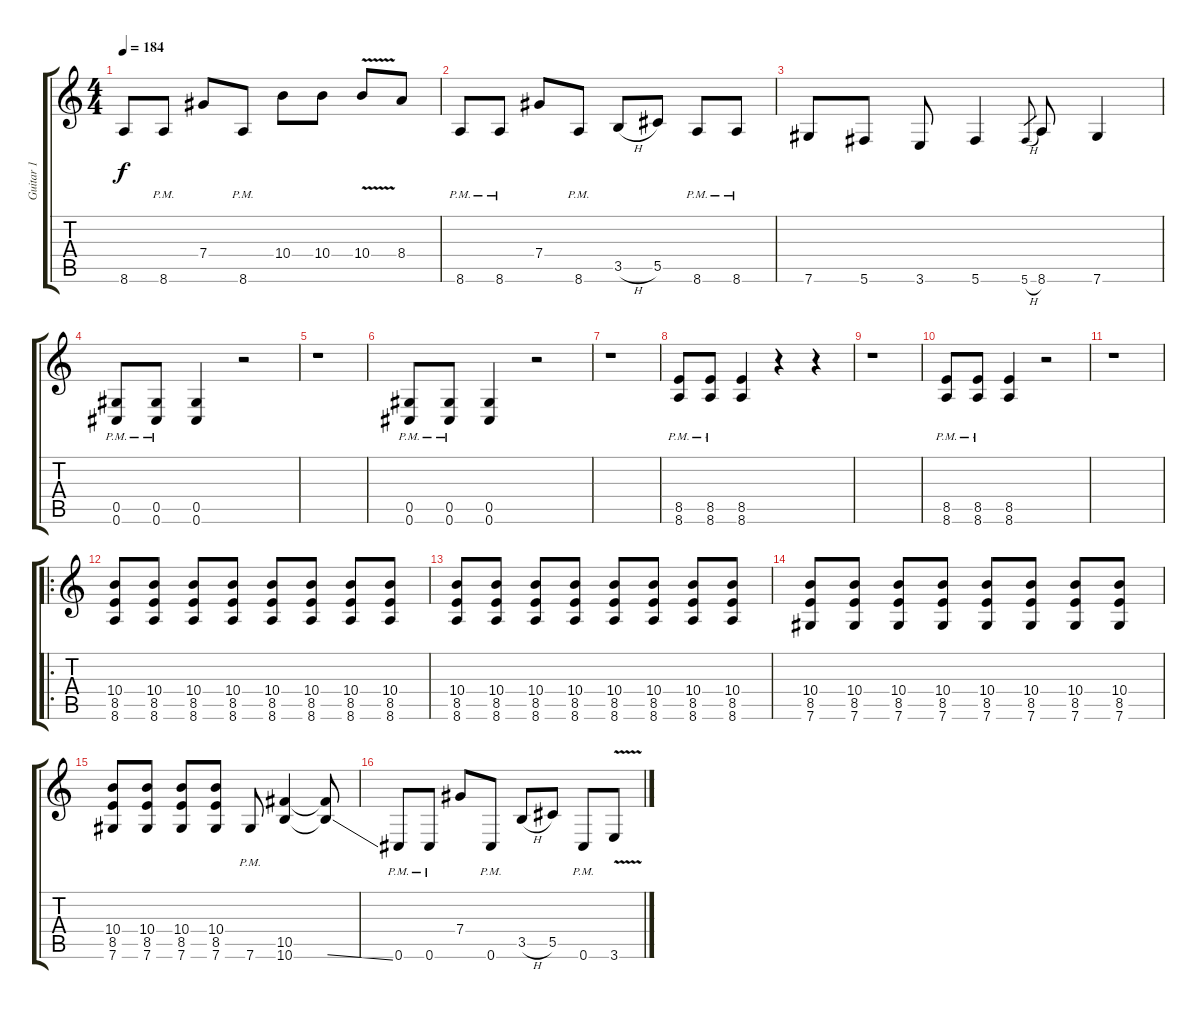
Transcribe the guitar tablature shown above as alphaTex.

\track ("Guitar 1" "Guitar 1") {instrument distortionguitar}
\staff {score tabs}
\tuning (Eb4 Bb3 Gb3 Db3 Ab2 Db2) {hide}
\ts (4 4)
\tempo 184
\clef g2
\ks c
8.6{t}.8{dy f} 8.6{pm}.8 7.4.8 8.6{pm}.8 10.4.8 10.4.8 10.4{v}.8 8.4.8 |
8.6{pm}.8 8.6{pm}.8 7.4.8 8.6{pm}.8 3.5{h}.8 5.5.8 8.6{pm}.8 8.6{pm}.8 |
7.6.8 5.6.8 3.6.8 5.6.4 5.6{h}.8{gr} 8.6.8 7.6.4 |
(0.5{pm} 0.6{pm}).8 (0.5{pm} 0.6{pm}).8 (0.5 0.6).4 r.2 |
r.1 |
(0.5{pm} 0.6{pm}).8 (0.5{pm} 0.6{pm}).8 (0.5 0.6).4 r.2 |
r.1 |
(8.5{pm} 8.6{pm}).8 (8.5{pm} 8.6{pm}).8 (8.5 8.6).4 r.4 r.4 |
r.1 |
(8.5{pm} 8.6{pm}).8 (8.5{pm} 8.6{pm}).8 (8.5 8.6).4 r.2 |
r.1 |
\ro
(10.4 8.5 8.6).8 (10.4 8.5 8.6).8 (10.4 8.5 8.6).8 (10.4 8.5 8.6).8 (10.4 8.5 8.6).8 (10.4 8.5 8.6).8 (10.4 8.5 8.6).8 (10.4 8.5 8.6).8 |
(10.4 8.5 8.6).8 (10.4 8.5 8.6).8 (10.4 8.5 8.6).8 (10.4 8.5 8.6).8 (10.4 8.5 8.6).8 (10.4 8.5 8.6).8 (10.4 8.5 8.6).8 (10.4 8.5 8.6).8 |
(10.4 8.5 7.6).8 (10.4 8.5 7.6).8 (10.4 8.5 7.6).8 (10.4 8.5 7.6).8 (10.4 8.5 7.6).8 (10.4 8.5 7.6).8 (10.4 8.5 7.6).8 (10.4 8.5 7.6).8 |
(10.4 8.5 7.6).8 (10.4 8.5 7.6).8 (10.4 8.5 7.6).8 (10.4 8.5 7.6).8 7.6{pm}.8 (10.5 10.6).4 (10.5{t} 10.6{ss t}).8 |
0.6{pm}.8 0.6{pm}.8 7.4.8 0.6{pm}.8 3.5{h}.8 5.5.8 0.6{pm}.8 3.6{v}.8
